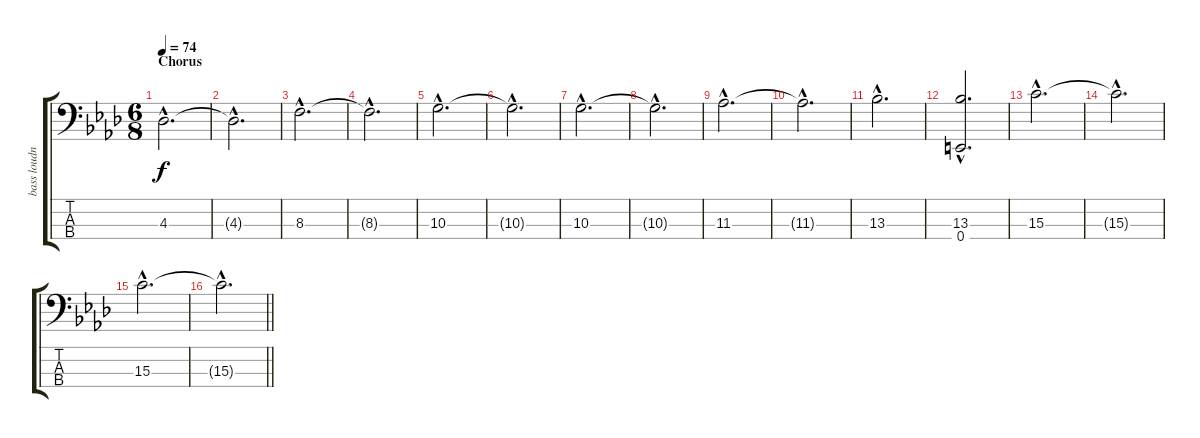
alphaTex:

\track ("bass loudness" "bass loudn") {instrument electricbasspick}
\staff {score tabs}
\tuning (G2 D2 A1 E1) {hide}
\ts (6 8)
\section ("" "Chorus")
\tempo 74
\clef f4
\ks ab
4.3{hac}.2{d dy f} |
4.3{hac t}.2{d} |
8.3{hac}.2{d} |
8.3{hac t}.2{d} |
10.3{hac}.2{d} |
10.3{hac t}.2{d} |
10.3{hac}.2{d} |
10.3{hac t}.2{d} |
11.3{hac}.2{d} |
11.3{hac t}.2{d} |
13.3{hac}.2{d} |
(13.3{hac} 0.4{hac}).2{d} |
15.3{hac}.2{d} |
15.3{hac t}.2{d} |
15.3{hac}.2{d} |
\barLineRight lightlight
15.3{hac t}.2{d}
